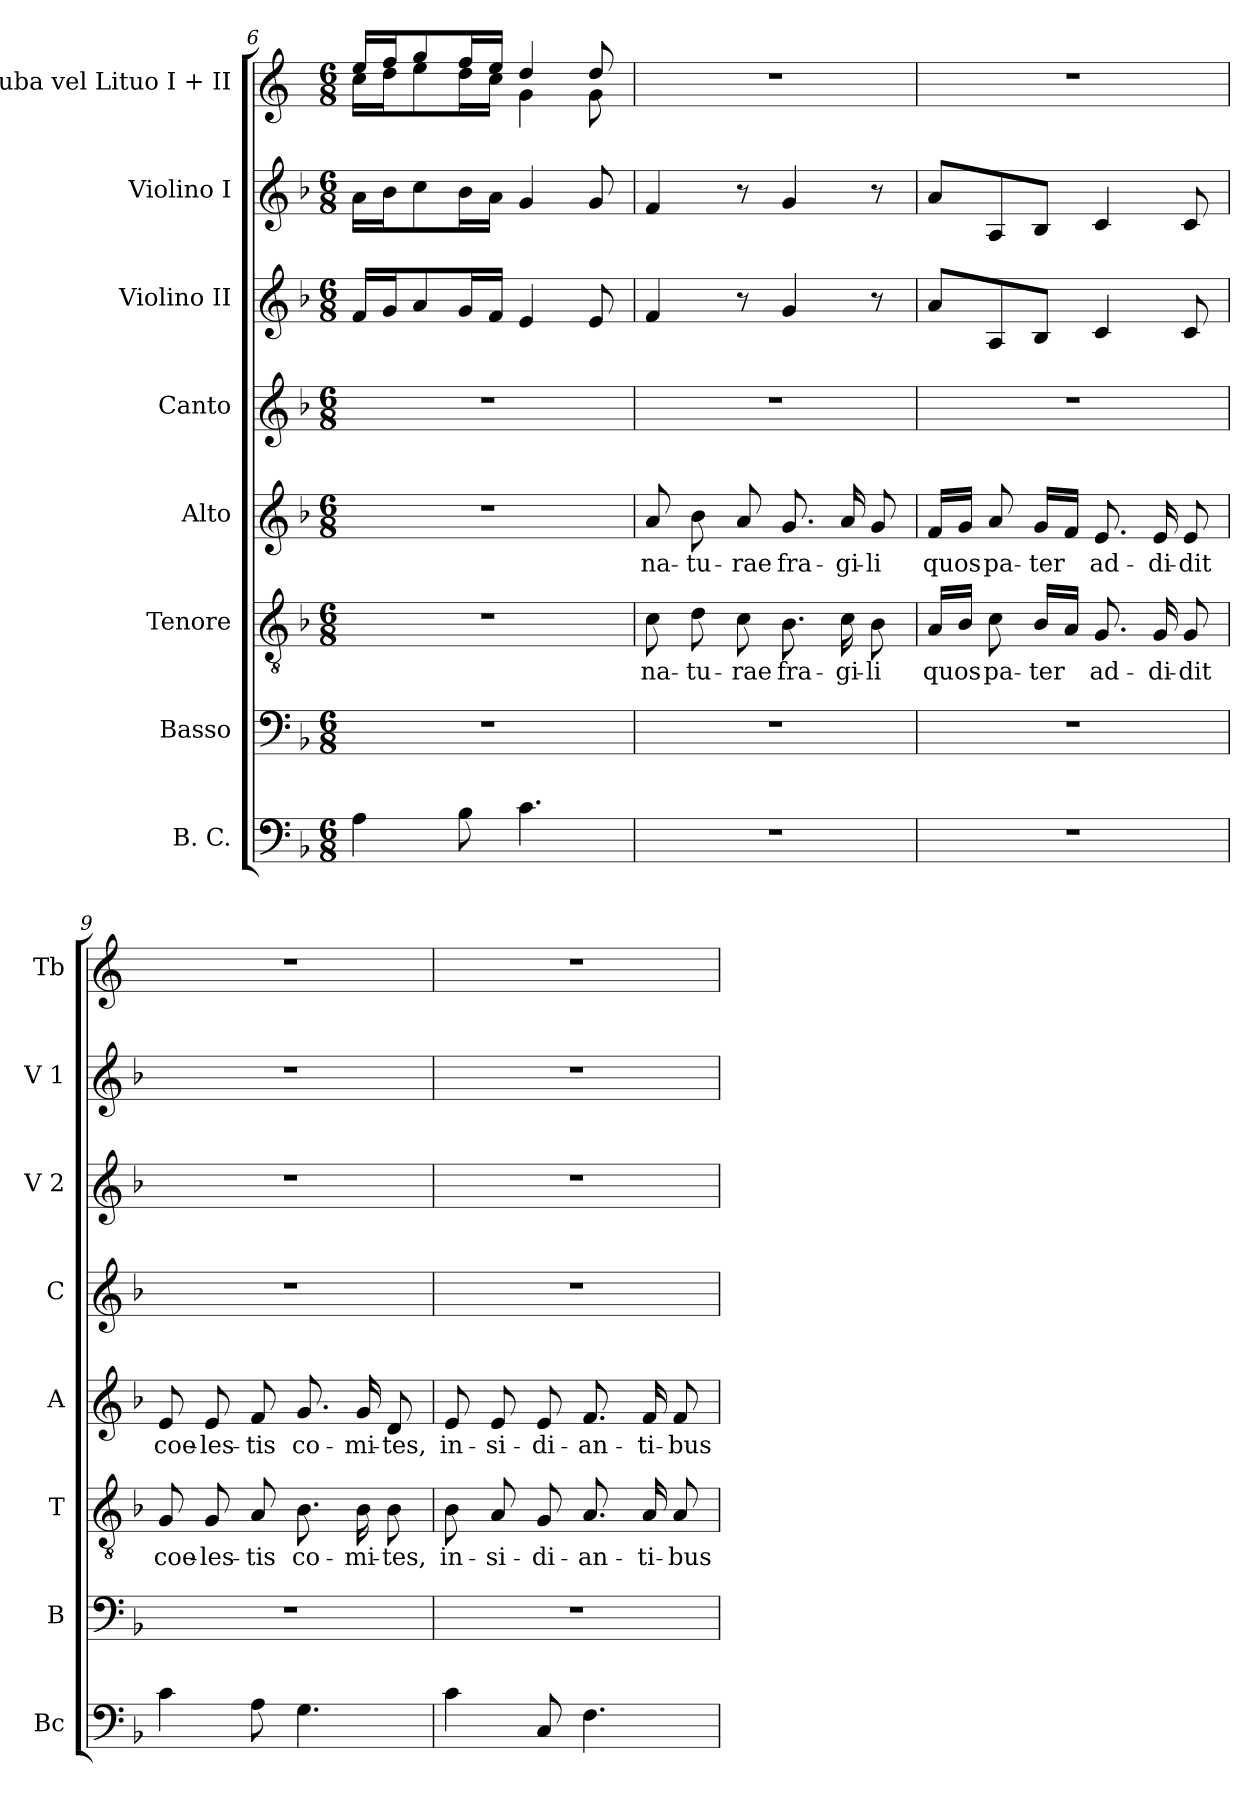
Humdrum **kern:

**kern	**kern	**kern	**text	**kern	**text	**kern	**kern	**kern	**kern
*part8	*part7	*part6	*part6	*part5	*part5	*part4	*part3	*part2	*part1
*staff8	*staff7	*staff6	*staff6	*staff5	*staff5	*staff4	*staff3	*staff2	*staff1
*I"B. C.	*I"Basso	*I"Tenore	*	*I"Alto	*	*I"Canto	*I"Violino II	*I"Violino I	*I"Tuba vel Lituo I + II
*I'Bc	*I'B	*I'T	*	*I'A	*	*I'C	*I'V 2	*I'V 1	*I'Tb
*clefF4	*clefF4	*clefGv2	*	*clefG2	*	*clefG2	*clefG2	*clefG2	*clefG2
*	*	*	*	*	*	*	*	*	*ITrd4c7
*k[b-]	*k[b-]	*k[b-]	*	*k[b-]	*	*k[b-]	*k[b-]	*k[b-]	*k[b-]
*M6/8	*M6/8	*M6/8	*	*M6/8	*	*M6/8	*M6/8	*M6/8	*M6/8
=6	=6	=6	=6	=6	=6	=6	=6	=6	=6
*	*	*	*	*	*	*	*	*	*^
4A\	2.r	2.r	.	2.r	.	2.r	16f/LL	16a\LL	16a/LL	16f\LL
.	.	.	.	.	.	.	16g/J	16b-\J	16b-/J	16g\J
.	.	.	.	.	.	.	8a/	8cc\	8cc/	8a\
8B-\	.	.	.	.	.	.	16g/L	16b-\L	16b-/L	16g\L
.	.	.	.	.	.	.	16f/JJ	16a\JJ	16a/JJ	16f\JJ
4.c\	.	.	.	.	.	.	4e/	4g/	4g/	4c\
.	.	.	.	.	.	.	8e/	8g/	8g/	8c\
!!LO:PB:g=z
=7	=7	=7	=7	=7	=7	=7	=7	=7	=7	=7
!	!	!	!LO:LY:b	!	!LO:LY:b	!	!	!	!	!
*	*	*	*	*	*	*	*	*	*v	*v
2.r	2.r	8c\	na-	8a/	na-	2.r	4f/	4f/	2.r
!	!	!	!LO:LY:b	!	!LO:LY:b	!	!	!	!
.	.	8d\	-tu-	8b-\	-tu-	.	.	.	.
!	!	!	!LO:LY:b	!	!LO:LY:b	!	!	!	!
.	.	8c\	-rae	8a/	-rae	.	8r	8r	.
!	!	!	!LO:LY:b	!	!LO:LY:b	!	!	!	!
.	.	8.B-\	fra-	8.g/	fra-	.	4g/	4g/	.
!	!	!	!LO:LY:b	!	!LO:LY:b	!	!	!	!
.	.	16c\	-gi-	16a/	-gi-	.	.	.	.
!	!	!	!LO:LY:b	!	!LO:LY:b	!	!	!	!
.	.	8B-\	-li	8g/	-li	.	8r	8r	.
=8	=8	=8	=8	=8	=8	=8	=8	=8	=8
!	!	!	!LO:LY:b	!	!LO:LY:b	!	!	!	!
2.r	2.r	16A/LL	quos	16f/LL	quos	2.r	8a/L	8a/L	2.r
.	.	16B-/JJ	.	16g/JJ	.	.	.	.	.
!	!	!	!LO:LY:b	!	!LO:LY:b	!	!	!	!
.	.	8c\	pa-	8a/	pa-	.	8A/	8A/	.
!	!	!	!LO:LY:b	!	!LO:LY:b	!	!	!	!
.	.	16B-/LL	-ter	16g/LL	-ter	.	8B-/J	8B-/J	.
.	.	16A/JJ	.	16f/JJ	.	.	.	.	.
!	!	!	!LO:LY:b	!	!LO:LY:b	!	!	!	!
.	.	8.G/	ad-	8.e/	ad-	.	4c/	4c/	.
!	!	!	!LO:LY:b	!	!LO:LY:b	!	!	!	!
.	.	16G/	-di-	16e/	-di-	.	.	.	.
!	!	!	!LO:LY:b	!	!LO:LY:b	!	!	!	!
.	.	8G/	-dit	8e/	-dit	.	8c/	8c/	.
=9	=9	=9	=9	=9	=9	=9	=9	=9	=9
!	!	!	!LO:LY:b	!	!LO:LY:b	!	!	!	!
4c\	2.r	8G/	coe-	8e/	coe-	2.r	2.r	2.r	2.r
!	!	!	!LO:LY:b	!	!LO:LY:b	!	!	!	!
.	.	8G/	-les-	8e/	-les-	.	.	.	.
!	!	!	!LO:LY:b	!	!LO:LY:b	!	!	!	!
8A\	.	8A/	-tis	8f/	-tis	.	.	.	.
!	!	!	!LO:LY:b	!	!LO:LY:b	!	!	!	!
4.G\	.	8.B-\	co-	8.g/	co-	.	.	.	.
!	!	!	!LO:LY:b	!	!LO:LY:b	!	!	!	!
.	.	16B-\	-mi-	16g/	-mi-	.	.	.	.
!	!	!	!LO:LY:b	!	!LO:LY:b	!	!	!	!
.	.	8B-\	-tes,	8d/	-tes,	.	.	.	.
!!LO:LB:g=z
=10	=10	=10	=10	=10	=10	=10	=10	=10	=10
!	!	!	!LO:LY:b	!	!LO:LY:b	!	!	!	!
4c\	2.r	8B-\	in-	8e/	in-	2.r	2.r	2.r	2.r
!	!	!	!LO:LY:b	!	!LO:LY:b	!	!	!	!
.	.	8A/	-si-	8e/	-si-	.	.	.	.
!	!	!	!LO:LY:b	!	!LO:LY:b	!	!	!	!
8C/	.	8G/	-di-	8e/	-di-	.	.	.	.
!	!	!	!LO:LY:b	!	!LO:LY:b	!	!	!	!
4.F\	.	8.A/	-an-	8.f/	-an-	.	.	.	.
!	!	!	!LO:LY:b	!	!LO:LY:b	!	!	!	!
.	.	16A/	-ti-	16f/	-ti-	.	.	.	.
!	!	!	!LO:LY:b	!	!LO:LY:b	!	!	!	!
.	.	8A/	-bus	8f/	-bus	.	.	.	.
=	=	=	=	=	=	=	=	=	=
*-	*-	*-	*-	*-	*-	*-	*-	*-	*-
